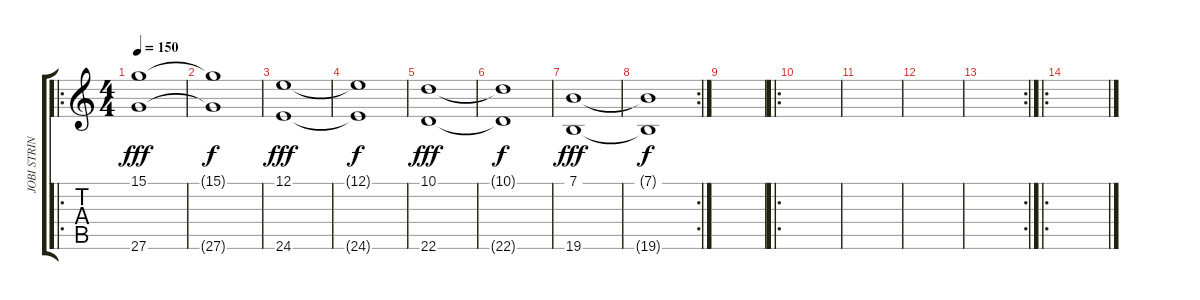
\track ("JOBI STRINGS" "JOBI STRIN") {instrument fx6goblins}
\staff {score tabs}
\tuning (E4 B3 G3 D3 A2 E2) {hide}
\ro
\ts (4 4)
\tempo 150
\clef g2
\ks c
(15.1 27.6).1{dy fff instrument fx6goblins} |
(15.1{t} 27.6{t}).1{dy f} |
(12.1 24.6).1{dy fff} |
(12.1{t} 24.6{t}).1{dy f} |
(10.1 22.6).1{dy fff} |
(10.1{t} 22.6{t}).1{dy f} |
(7.1 19.6).1{dy fff} |
\rc 2
(7.1{t} 19.6{t}).1{dy f} |
|
\ro
|
|
|
\rc 2
|
\ro
